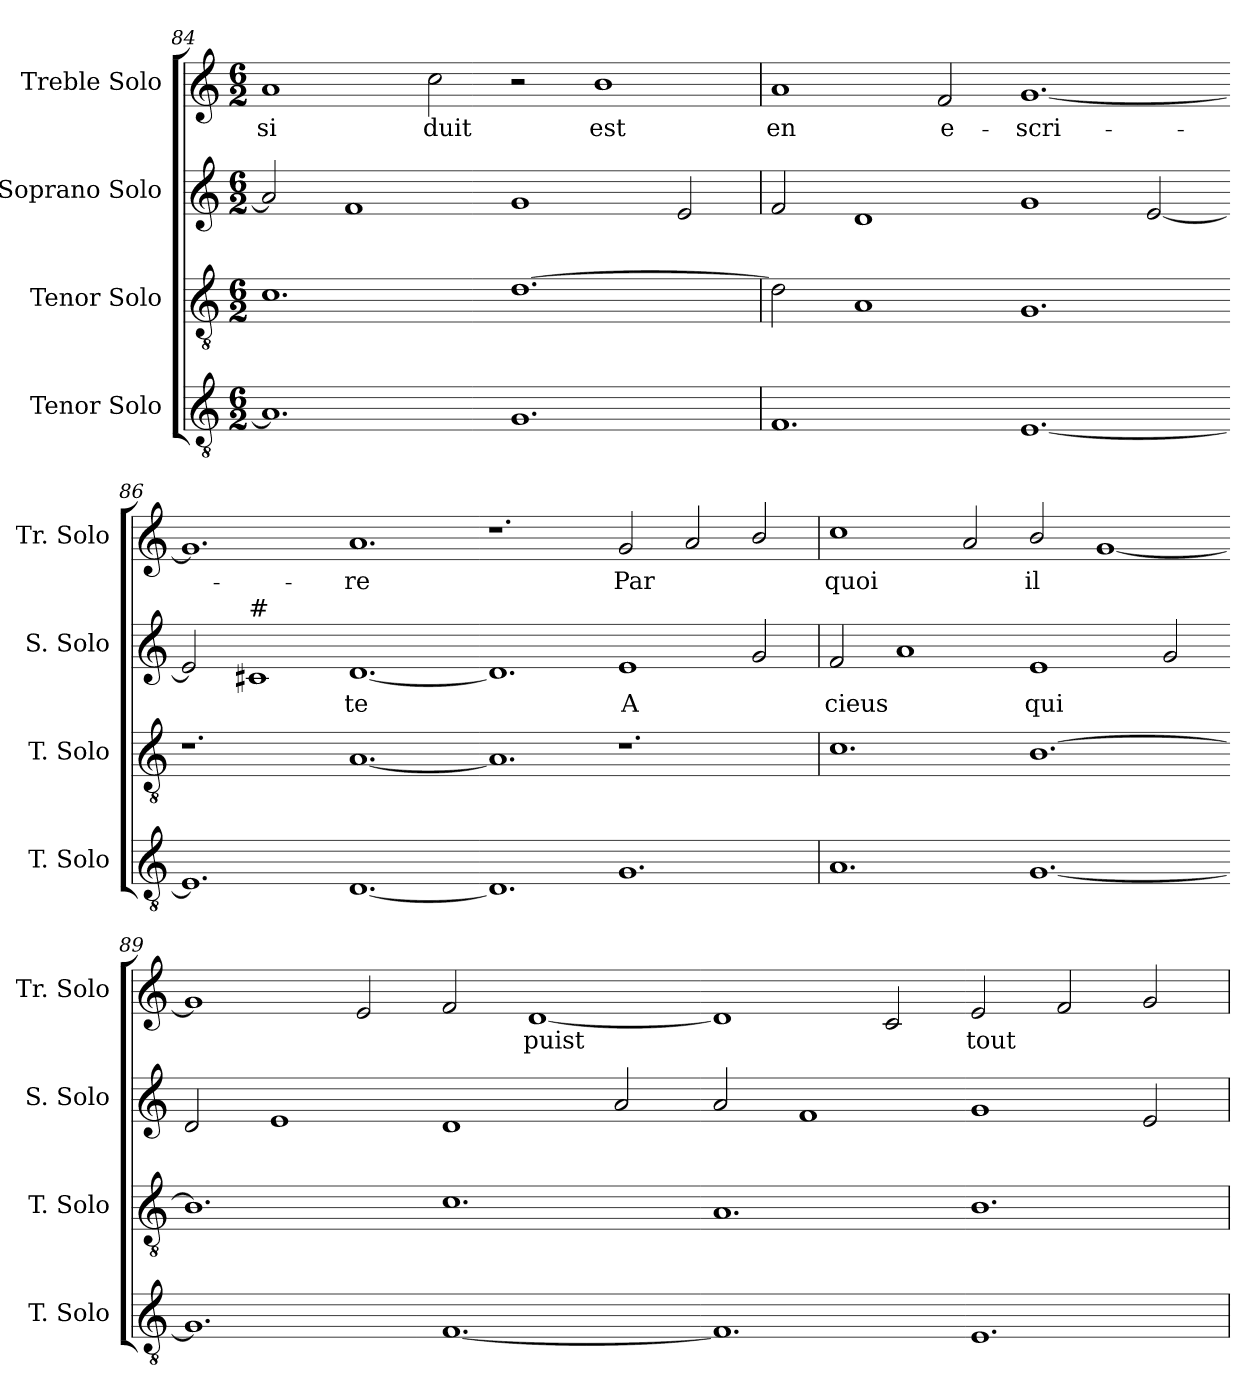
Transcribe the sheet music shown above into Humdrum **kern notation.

**kern	**kern	**kern	**text	**kern	**text
*part4	*part3	*part2	*part2	*part1	*part1
*staff4	*staff3	*staff2	*staff2	*staff1	*staff1
*I"Tenor Solo	*I"Tenor Solo	*I"Soprano Solo	*	*I"Treble Solo	*
*I'T. Solo	*I'T. Solo	*I'S. Solo	*	*I'Tr. Solo	*
*clefGv2	*clefGv2	*clefG2	*	*clefG2	*
*ITrd7c12	*ITrd7c12	*	*	*	*
*k[]	*k[]	*k[]	*	*k[]	*
*C:	*C:	*C:	*	*C:	*
*M6/2	*M6/2	*M6/2	*	*M6/2	*
=84	=84	=84	=84	=84	=84
!	!	!	!	!	!LO:LY:b:color=#000000
1.AAi]	1.Ci	2ai/]	.	1ai	si
.	.	1fi	.	.	.
!	!	!	!	!	!LO:LY:b:color=#000000
.	.	.	.	2cci\	duit
1.GGi	[>1.Di	1gi	.	2r	.
!	!	!	!	!	!LO:LY:b:color=#000000
.	.	.	.	1bi	est
.	.	2ei/	.	.	.
!!LO:LB:g=z
=85	=85	=85	=85	=85	=85
!	!	!	!	!	!LO:LY:b:color=#000000
1.FFi	2Di\]	2fi/	.	1ai	en
.	1AAi	1di	.	.	.
!	!	!	!	!	!LO:LY:b:color=#000000
.	.	.	.	2fi/	e-
!	!	!	!	!	!LO:LY:b:color=#000000
[<1.EEi	1.GGi	1gi	.	[<1.gi	-scri-
.	.	[<2ei/	.	.	.
=86-	=86-	=86-	=86-	=86-	=86-
1.EEi]	1.r	2ei/]	.	1.gi]	.
!	!	!LO:TX:a:t=#	!	!	!
.	.	1c#i	.	.	.
!	!	!	!LO:LY:b:color=#000000	!	!
!	!	!	!	!	!LO:LY:b:color=#000000
[<1.DDi	[<1.AAi	[<1.di	-te	1.ai	-re
=87-	=87-	=87-	=87-	=87-	=87-
1.DDi]	1.AAi]	1.di]	.	1.r	.
!	!	!	!LO:LY:b:color=#000000	!	!
!	!	!	!	!	!LO:LY:b:color=#000000
1.GGi	1.r	1ei	A	2gi/	Par
.	.	.	.	2ai/	.
.	.	2gi/	.	2bi/	.
=88	=88	=88	=88	=88	=88
!	!	!	!LO:LY:b:color=#000000	!	!
!	!	!	!	!	!LO:LY:b:color=#000000
1.AAi	1.Ci	2fi/	cieus	1cci	quoi
.	.	1ai	.	.	.
.	.	.	.	2ai/	.
!	!	!	!LO:LY:b:color=#000000	!	!
!	!	!	!	!	!LO:LY:b:color=#000000
[<1.GGi	[<1.BBi	1ei	qui	2bi/	il
.	.	.	.	[<1gi	.
.	.	2gi/	.	.	.
=89-	=89-	=89-	=89-	=89-	=89-
1.GGi]	1.BBi]	2di/	.	1gi]	.
.	.	1ei	.	.	.
.	.	.	.	2ei/	.
[<1.FFi	1.Ci	1di	.	2fi/	.
!	!	!	!	!	!LO:LY:b:color=#000000
.	.	.	.	[<1di	puist
.	.	2ai/	.	.	.
=90-	=90-	=90-	=90-	=90-	=90-
1.FFi]	1.AAi	2ai/	.	1di]	.
.	.	1fi	.	.	.
.	.	.	.	2ci/	.
!	!	!	!	!	!LO:LY:b:color=#000000
1.EEi	1.BBi	1gi	.	2ei/	tout
.	.	.	.	2fi/	.
.	.	2ei/	.	2gi/	.
=	=	=	=	=	=
*-	*-	*-	*-	*-	*-
